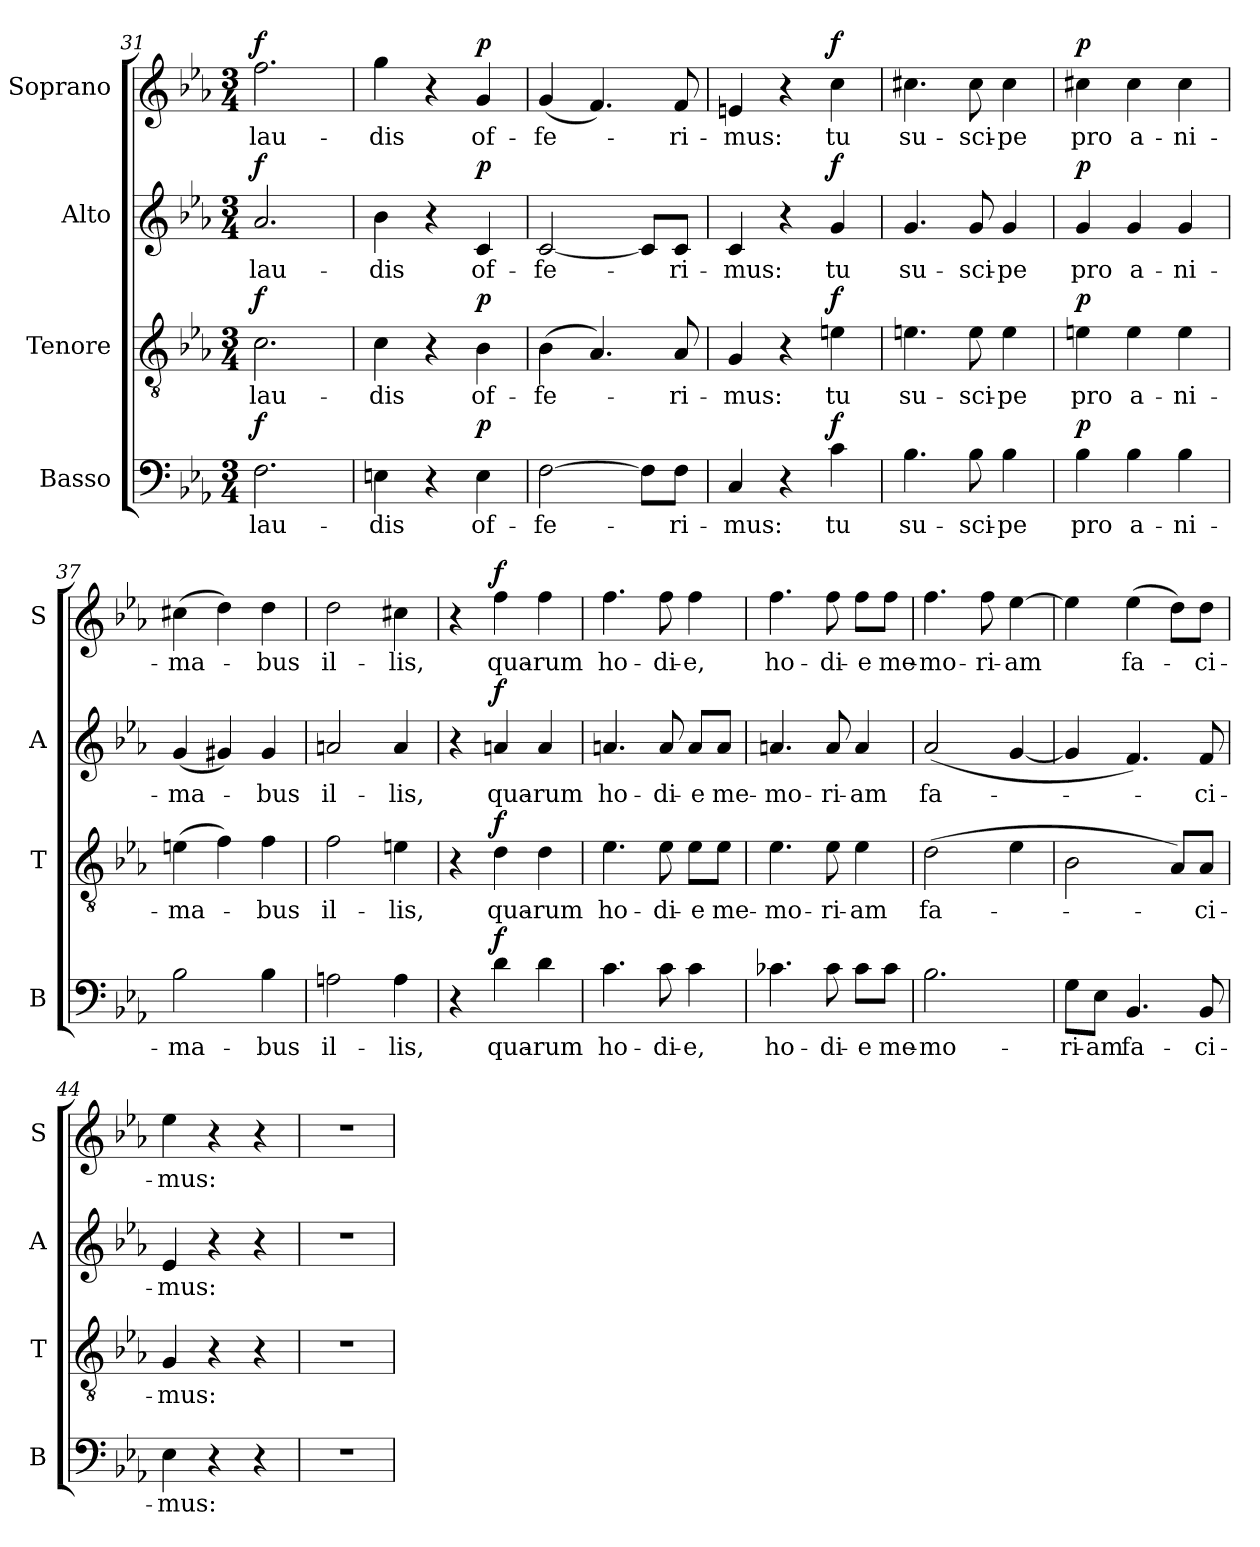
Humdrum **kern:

**kern	**text	**dynam	**kern	**text	**dynam	**kern	**text	**dynam	**kern	**text	**dynam
*part4	*part4	*part4	*part3	*part3	*part3	*part2	*part2	*part2	*part1	*part1	*part1
*staff4	*staff4	*staff4	*staff3	*staff3	*staff3	*staff2	*staff2	*staff2	*staff1	*staff1	*staff1
*I"Basso	*	*	*I"Tenore	*	*	*I"Alto	*	*	*I"Soprano	*	*
*I'B	*	*	*I'T	*	*	*I'A	*	*	*I'S	*	*
*clefF4	*	*	*clefGv2	*	*	*clefG2	*	*	*clefG2	*	*
*k[b-e-a-]	*	*	*k[b-e-a-]	*	*	*k[b-e-a-]	*	*	*k[b-e-a-]	*	*
*E-:	*	*	*E-:	*	*	*E-:	*	*	*E-:	*	*
*M3/4	*	*	*M3/4	*	*	*M3/4	*	*	*M3/4	*	*
=31	=31	=31	=31	=31	=31	=31	=31	=31	=31	=31	=31
!	!LO:LY:b	!LO:DY:a	!	!LO:LY:b	!LO:DY:a	!	!LO:LY:b	!LO:DY:a	!	!LO:LY:b	!LO:DY:a
2.F\	lau-	f	2.c\	lau-	f	2.a-/	lau-	f	2.ff\	lau-	f
!!LO:LB:g=z
=32	=32	=32	=32	=32	=32	=32	=32	=32	=32	=32	=32
!	!LO:LY:b	!	!	!LO:LY:b	!	!	!LO:LY:b	!	!	!LO:LY:b	!
4En\	-dis	.	4c\	-dis	.	4b-\	-dis	.	4gg\	-dis	.
4r	.	.	4r	.	.	4r	.	.	4r	.	.
!	!LO:LY:b	!LO:DY:a	!	!LO:LY:b	!LO:DY:a	!	!LO:LY:b	!LO:DY:a	!	!LO:LY:b	!LO:DY:a
4E\	of-	p	4B-\	of-	p	4c/	of-	p	4g/	of-	p
=33	=33	=33	=33	=33	=33	=33	=33	=33	=33	=33	=33
!	!LO:LY:b	!	!	!LO:LY:b	!	!	!LO:LY:b	!	!	!LO:LY:b	!
[2F\	-fe-	.	(>4B-\	-fe-	.	[2c/	-fe-	.	(<4g/	-fe-	.
.	.	.	4.A-/)	.	.	.	.	.	4.f/)	.	.
8F\L]	.	.	.	.	.	8c/L]	.	.	.	.	.
!	!LO:LY:b	!	!	!LO:LY:b	!	!	!LO:LY:b	!	!	!LO:LY:b	!
8F\J	-ri-	.	8A-/	-ri-	.	8c/J	-ri-	.	8f/	-ri-	.
=34	=34	=34	=34	=34	=34	=34	=34	=34	=34	=34	=34
!	!LO:LY:b	!	!	!LO:LY:b	!	!	!LO:LY:b	!	!	!LO:LY:b	!
4C/	-mus:	.	4G/	-mus:	.	4c/	-mus:	.	4en/	-mus:	.
4r	.	.	4r	.	.	4r	.	.	4r	.	.
!	!LO:LY:b	!LO:DY:a	!	!LO:LY:b	!LO:DY:a	!	!LO:LY:b	!LO:DY:a	!	!LO:LY:b	!LO:DY:a
4c\	tu	f	4en\	tu	f	4g/	tu	f	4cc\	tu	f
=35	=35	=35	=35	=35	=35	=35	=35	=35	=35	=35	=35
!	!LO:LY:b	!	!	!LO:LY:b	!	!	!LO:LY:b	!	!	!LO:LY:b	!
4.B-\	su-	.	4.en\	su-	.	4.g/	su-	.	4.cc#X\	su-	.
!	!LO:LY:b	!	!	!LO:LY:b	!	!	!LO:LY:b	!	!	!LO:LY:b	!
8B-\	-sci-	.	8e\	-sci-	.	8g/	-sci-	.	8cc#\	-sci-	.
!	!LO:LY:b	!	!	!LO:LY:b	!	!	!LO:LY:b	!	!	!LO:LY:b	!
4B-\	-pe	.	4e\	-pe	.	4g/	-pe	.	4cc#\	-pe	.
=36	=36	=36	=36	=36	=36	=36	=36	=36	=36	=36	=36
!	!LO:LY:b	!LO:DY:a	!	!LO:LY:b	!LO:DY:a	!	!LO:LY:b	!LO:DY:a	!	!LO:LY:b	!LO:DY:a
4B-\	pro	p	4en\	pro	p	4g/	pro	p	4cc#X\	pro	p
!	!LO:LY:b	!	!	!LO:LY:b	!	!	!LO:LY:b	!	!	!LO:LY:b	!
4B-\	a-	.	4e\	a-	.	4g/	a-	.	4cc#\	a-	.
!	!LO:LY:b	!	!	!LO:LY:b	!	!	!LO:LY:b	!	!	!LO:LY:b	!
4B-\	-ni-	.	4e\	-ni-	.	4g/	-ni-	.	4cc#\	-ni-	.
=37	=37	=37	=37	=37	=37	=37	=37	=37	=37	=37	=37
!	!LO:LY:b	!	!	!LO:LY:b	!	!	!LO:LY:b	!	!	!LO:LY:b	!
2B-\	-ma-	.	(>4en\	-ma-	.	(<4g/	-ma-	.	(>4cc#X\	-ma-	.
.	.	.	4f\)	.	.	4g#X/)	.	.	4dd\)	.	.
!	!LO:LY:b	!	!	!LO:LY:b	!	!	!LO:LY:b	!	!	!LO:LY:b	!
4B-\	-bus	.	4f\	-bus	.	4g#/	-bus	.	4dd\	-bus	.
=38	=38	=38	=38	=38	=38	=38	=38	=38	=38	=38	=38
!	!LO:LY:b	!	!	!LO:LY:b	!	!	!LO:LY:b	!	!	!LO:LY:b	!
2An\	il-	.	2f\	il-	.	2an/	il-	.	2dd\	il-	.
!	!LO:LY:b	!	!	!LO:LY:b	!	!	!LO:LY:b	!	!	!LO:LY:b	!
4A\	-lis,	.	4en\	-lis,	.	4a/	-lis,	.	4cc#X\	-lis,	.
=39	=39	=39	=39	=39	=39	=39	=39	=39	=39	=39	=39
4r	.	.	4r	.	.	4r	.	.	4r	.	.
!	!LO:LY:b	!LO:DY:a	!	!LO:LY:b	!LO:DY:a	!	!LO:LY:b	!LO:DY:a	!	!LO:LY:b	!LO:DY:a
4d\	qua-	f	4d\	qua-	f	4an/	qua-	f	4ff\	qua-	f
!	!LO:LY:b	!	!	!LO:LY:b	!	!	!LO:LY:b	!	!	!LO:LY:b	!
4d\	-rum	.	4d\	-rum	.	4a/	-rum	.	4ff\	-rum	.
!!LO:LB:g=z
=40	=40	=40	=40	=40	=40	=40	=40	=40	=40	=40	=40
!	!LO:LY:b	!	!	!LO:LY:b	!	!	!LO:LY:b	!	!	!LO:LY:b	!
4.c\	ho-	.	4.e-\	ho-	.	4.an/	ho-	.	4.ff\	ho-	.
!	!LO:LY:b	!	!	!LO:LY:b	!	!	!LO:LY:b	!	!	!LO:LY:b	!
8c\	-di-	.	8e-\	-di-	.	8a/	-di-	.	8ff\	-di-	.
!	!LO:LY:b	!	!	!LO:LY:b	!	!	!LO:LY:b	!	!	!LO:LY:b	!
4c\	-e,	.	8e-\L	-e	.	8a/L	-e	.	4ff\	-e,	.
!	!	!	!	!LO:LY:b	!	!	!LO:LY:b	!	!	!	!
.	.	.	8e-\J	me-	.	8a/J	me-	.	.	.	.
=41	=41	=41	=41	=41	=41	=41	=41	=41	=41	=41	=41
!	!LO:LY:b	!	!	!LO:LY:b	!	!	!LO:LY:b	!	!	!LO:LY:b	!
4.c-X\	ho-	.	4.e-\	-mo-	.	4.an/	-mo-	.	4.ff\	ho-	.
!	!LO:LY:b	!	!	!LO:LY:b	!	!	!LO:LY:b	!	!	!LO:LY:b	!
8c-\	-di-	.	8e-\	-ri-	.	8a/	-ri-	.	8ff\	-di-	.
!	!LO:LY:b	!	!	!LO:LY:b	!	!	!LO:LY:b	!	!	!LO:LY:b	!
8c-\L	-e	.	4e-\	-am	.	4a/	-am	.	8ff\L	-e	.
!	!LO:LY:b	!	!	!	!	!	!	!	!	!LO:LY:b	!
8c-\J	me-	.	.	.	.	.	.	.	8ff\J	me-	.
=42	=42	=42	=42	=42	=42	=42	=42	=42	=42	=42	=42
!	!LO:LY:b	!	!	!LO:LY:b	!	!	!LO:LY:b	!	!	!LO:LY:b	!
2.B-\	-mo-	.	(>2d\	fa-	.	(<2a-/	fa-	.	4.ff\	-mo-	.
!	!	!	!	!	!	!	!	!	!	!LO:LY:b	!
.	.	.	.	.	.	.	.	.	8ff\	-ri-	.
!	!	!	!	!	!	!	!	!	!	!LO:LY:b	!
.	.	.	4e-\	.	.	[4g/	.	.	[4ee-\	-am	.
=43	=43	=43	=43	=43	=43	=43	=43	=43	=43	=43	=43
!	!LO:LY:b	!	!	!	!	!	!	!	!	!	!
8G\L	-ri-	.	2B-\	.	.	4g/]	.	.	4ee-\]	.	.
!	!LO:LY:b	!	!	!	!	!	!	!	!	!	!
8E-\J	-am	.	.	.	.	.	.	.	.	.	.
!	!LO:LY:b	!	!	!	!	!	!	!	!	!LO:LY:b	!
4.BB-/	fa-	.	.	.	.	4.f/)	.	.	(>4ee-\	fa-	.
.	.	.	8A-/L)	.	.	.	.	.	8dd\L)	.	.
!	!LO:LY:b	!	!	!LO:LY:b	!	!	!LO:LY:b	!	!	!LO:LY:b	!
8BB-/	-ci-	.	8A-/J	-ci-	.	8f/	-ci-	.	8dd\J	-ci-	.
=44	=44	=44	=44	=44	=44	=44	=44	=44	=44	=44	=44
!	!LO:LY:b	!	!	!LO:LY:b	!	!	!LO:LY:b	!	!	!LO:LY:b	!
4E-\	-mus:	.	4G/	-mus:	.	4e-/	-mus:	.	4ee-\	-mus:	.
4r	.	.	4r	.	.	4r	.	.	4r	.	.
4r	.	.	4r	.	.	4r	.	.	4r	.	.
=45	=45	=45	=45	=45	=45	=45	=45	=45	=45	=45	=45
2.r	.	.	2.r	.	.	2.r	.	.	2.r	.	.
=	=	=	=	=	=	=	=	=	=	=	=
*-	*-	*-	*-	*-	*-	*-	*-	*-	*-	*-	*-
